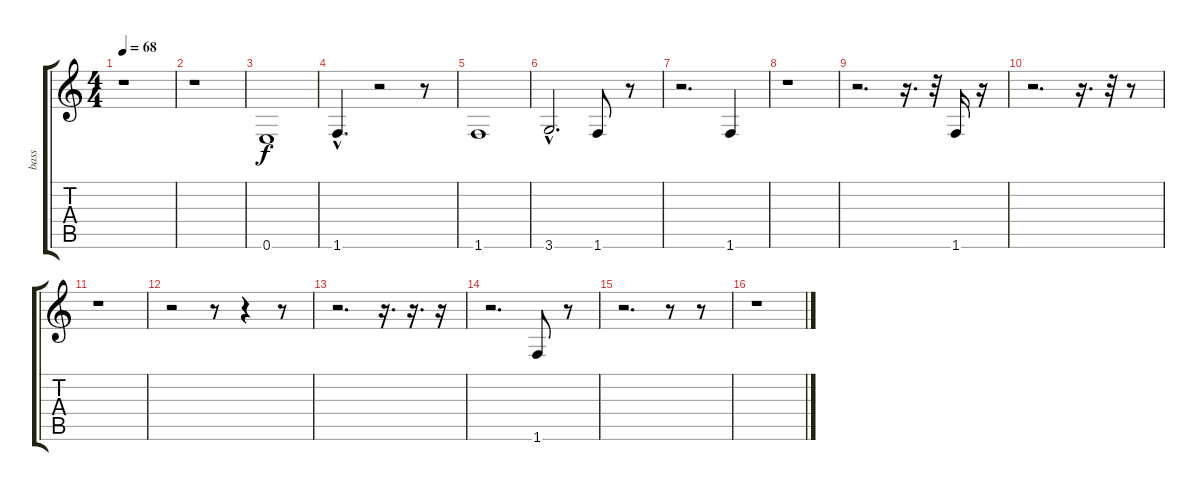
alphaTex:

\track ("bass" "bass") {instrument electricbassfinger}
\staff {score tabs}
\tuning (E4 B3 G3 D3 A2 E2) {hide}
\ts (4 4)
\tempo 68
\clef g2
\ks c
r.1{dy f} |
r.1 |
0.6.1 |
1.6{hac}.4{d} r.2 r.8 |
1.6.1 |
3.6{hac}.2{d} 1.6.8 r.8 |
r.2{d} 1.6.4 |
r.1 |
r.2{d} r.16{d} r.32 1.6.16 r.16 |
r.2{d} r.16{d} r.32 r.8 |
r.1 |
r.2 r.8 r.4 r.8 |
r.2{d} r.16{d} r.16{d} r.16 |
r.2{d} 1.6.8 r.8 |
r.2{d} r.8 r.8 |
r.1
